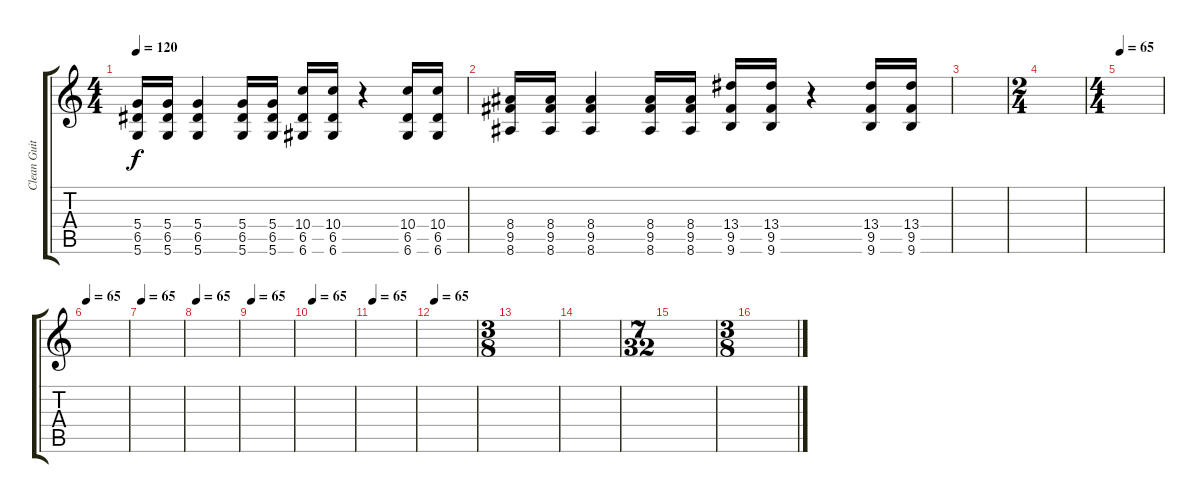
\track ("Clean Guitar" "Clean Guit") {instrument electricguitarjazz}
\staff {score tabs}
\tuning (E4 B3 G3 D3 A2 D2) {hide}
\ts (4 4)
\tempo 120
\clef g2
\ks c
(5.4 6.5 5.6).16{dy f} (5.4 6.5 5.6).16 (5.4 6.5 5.6).4 (5.4 6.5 5.6).16 (5.4 6.5 5.6).16 (10.4 6.5 6.6).16 (10.4 6.5 6.6).16 r.4 (10.4 6.5 6.6).16 (10.4 6.5 6.6).16 |
(8.4 9.5 8.6).16 (8.4 9.5 8.6).16 (8.4 9.5 8.6).4 (8.4 9.5 8.6).16 (8.4 9.5 8.6).16 (13.4 9.5 9.6).16 (13.4 9.5 9.6).16 r.4 (13.4 9.5 9.6).16 (13.4 9.5 9.6).16 |
|
\ts (2 4)
|
\ts (4 4)
\tempo 65
|
\tempo 65
|
\tempo 65
|
\tempo 65
|
\tempo 65
|
\tempo 65
|
\tempo 65
|
\tempo 65
|
\ts (3 8)
|
|
\ts (7 32)
|
\ts (3 8)
